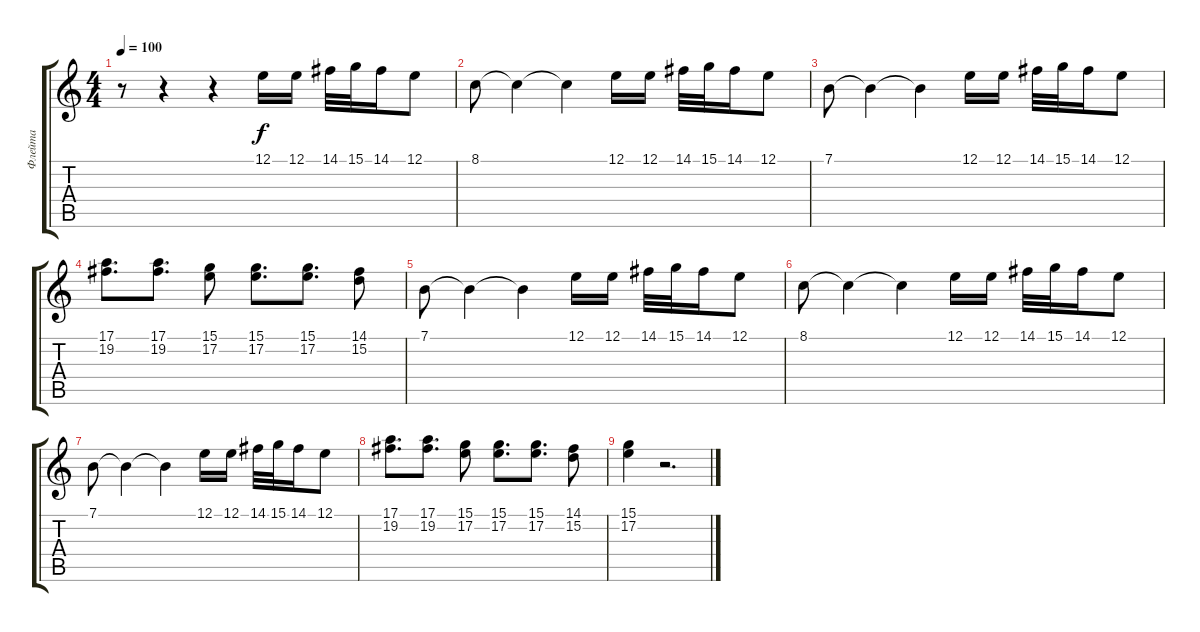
\track ("Флейта" "Флейта") {instrument panflute}
\staff {score tabs}
\tuning (E4 B3 G3 D3 A2 E2) {hide}
\ts (4 4)
\tempo 100
\clef g2
\ks c
r.8{dy f} r.4 r.4 12.1.16 12.1.16 14.1.32 15.1.32 14.1.16 12.1.8 |
8.1.8 8.1{t}.4 8.1{t}.4 12.1.16 12.1.16 14.1.32 15.1.32 14.1.16 12.1.8 |
7.1.8 7.1{t}.4 7.1{t}.4 12.1.16 12.1.16 14.1.32 15.1.32 14.1.16 12.1.8 |
(17.1 19.2).8{d} (17.1 19.2).8{d} (15.1 17.2).8 (15.1 17.2).8{d} (15.1 17.2).8{d} (14.1 15.2).8 |
7.1.8 7.1{t}.4 7.1{t}.4 12.1.16 12.1.16 14.1.32 15.1.32 14.1.16 12.1.8 |
8.1.8 8.1{t}.4 8.1{t}.4 12.1.16 12.1.16 14.1.32 15.1.32 14.1.16 12.1.8 |
7.1.8 7.1{t}.4 7.1{t}.4 12.1.16 12.1.16 14.1.32 15.1.32 14.1.16 12.1.8 |
(17.1 19.2).8{d} (17.1 19.2).8{d} (15.1 17.2).8 (15.1 17.2).8{d} (15.1 17.2).8{d} (14.1 15.2).8 |
(15.1 17.2).4 r.2{d}
